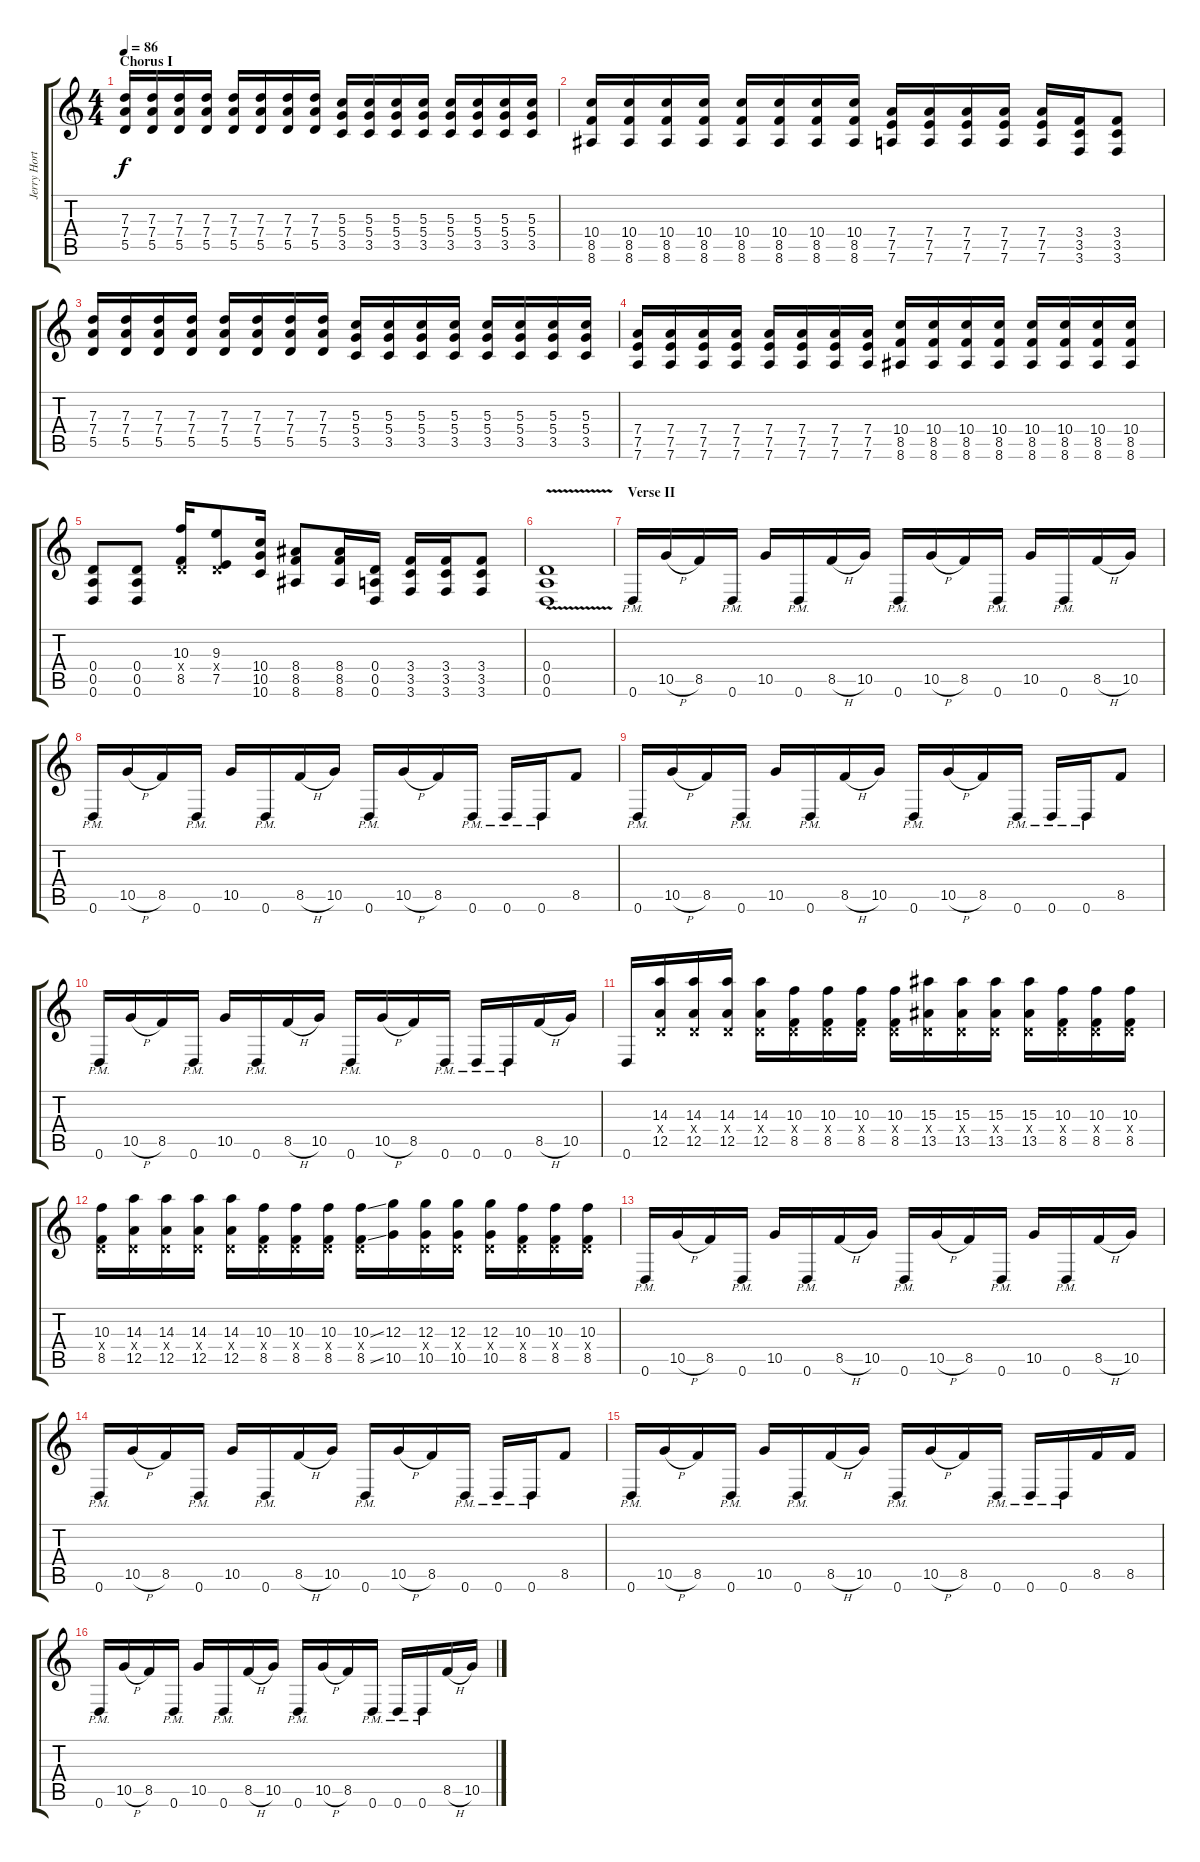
\track ("Jerry Horton - 1st Guitar" "Jerry Hort") {instrument overdrivenguitar}
\staff {score tabs}
\tuning (E4 B3 G3 D3 A2 D2) {hide}
\ts (4 4)
\section ("" "Chorus I")
\tempo 86
\clef g2
\ks c
(7.3 7.4 5.5).16{dy f} (7.3 7.4 5.5).16 (7.3 7.4 5.5).16 (7.3 7.4 5.5).16 (7.3 7.4 5.5).16 (7.3 7.4 5.5).16 (7.3 7.4 5.5).16 (7.3 7.4 5.5).16 (5.3 5.4 3.5).16 (5.3 5.4 3.5).16 (5.3 5.4 3.5).16 (5.3 5.4 3.5).16 (5.3 5.4 3.5).16 (5.3 5.4 3.5).16 (5.3 5.4 3.5).16 (5.3 5.4 3.5).16 |
(10.4 8.5 8.6).16 (10.4 8.5 8.6).16 (10.4 8.5 8.6).16 (10.4 8.5 8.6).16 (10.4 8.5 8.6).16 (10.4 8.5 8.6).16 (10.4 8.5 8.6).16 (10.4 8.5 8.6).16 (7.4 7.5 7.6).16 (7.4 7.5 7.6).16 (7.4 7.5 7.6).16 (7.4 7.5 7.6).16 (7.4 7.5 7.6).16 (3.4 3.5 3.6).16 (3.4 3.5 3.6).8 |
(7.3 7.4 5.5).16 (7.3 7.4 5.5).16 (7.3 7.4 5.5).16 (7.3 7.4 5.5).16 (7.3 7.4 5.5).16 (7.3 7.4 5.5).16 (7.3 7.4 5.5).16 (7.3 7.4 5.5).16 (5.3 5.4 3.5).16 (5.3 5.4 3.5).16 (5.3 5.4 3.5).16 (5.3 5.4 3.5).16 (5.3 5.4 3.5).16 (5.3 5.4 3.5).16 (5.3 5.4 3.5).16 (5.3 5.4 3.5).16 |
(7.4 7.5 7.6).16 (7.4 7.5 7.6).16 (7.4 7.5 7.6).16 (7.4 7.5 7.6).16 (7.4 7.5 7.6).16 (7.4 7.5 7.6).16 (7.4 7.5 7.6).16 (7.4 7.5 7.6).16 (10.4 8.5 8.6).16 (10.4 8.5 8.6).16 (10.4 8.5 8.6).16 (10.4 8.5 8.6).16 (10.4 8.5 8.6).16 (10.4 8.5 8.6).16 (10.4 8.5 8.6).16 (10.4 8.5 8.6).16 |
(0.4 0.5 0.6).8 (0.4 0.5 0.6).8 (10.3 0.4{x} 8.5).16 (9.3 0.4{x} 7.5).8 (10.4 10.5 10.6).16 (8.4 8.5 8.6).8 (8.4 8.5 8.6).16 (0.4 0.5 0.6).16 (3.4 3.5 3.6).16 (3.4 3.5 3.6).16 (3.4 3.5 3.6).8 |
(0.4{v} 0.5{v} 0.6{v}).1 |
\section ("" "Verse II")
0.6{pm}.16 10.5{h}.16 8.5.16 0.6{pm}.16 10.5.16 0.6{pm}.16 8.5{h}.16 10.5.16 0.6{pm}.16 10.5{h}.16 8.5.16 0.6{pm}.16 10.5.16 0.6{pm}.16 8.5{h}.16 10.5.16 |
0.6{pm}.16 10.5{h}.16 8.5.16 0.6{pm}.16 10.5.16 0.6{pm}.16 8.5{h}.16 10.5.16 0.6{pm}.16 10.5{h}.16 8.5.16 0.6{pm}.16 0.6{pm}.16 0.6{pm}.16 8.5.8 |
0.6{pm}.16 10.5{h}.16 8.5.16 0.6{pm}.16 10.5.16 0.6{pm}.16 8.5{h}.16 10.5.16 0.6{pm}.16 10.5{h}.16 8.5.16 0.6{pm}.16 0.6{pm}.16 0.6{pm}.16 8.5.8 |
0.6{pm}.16 10.5{h}.16 8.5.16 0.6{pm}.16 10.5.16 0.6{pm}.16 8.5{h}.16 10.5.16 0.6{pm}.16 10.5{h}.16 8.5.16 0.6{pm}.16 0.6{pm}.16 0.6{pm}.16 8.5{h}.16 10.5.16 |
0.6.16 (14.3 0.4{x} 12.5).16 (14.3 0.4{x} 12.5).16 (14.3 0.4{x} 12.5).16 (14.3 0.4{x} 12.5).16 (10.3 0.4{x} 8.5).16 (10.3 0.4{x} 8.5).16 (10.3 0.4{x} 8.5).16 (10.3 0.4{x} 8.5).16 (15.3 0.4{x} 13.5).16 (15.3 0.4{x} 13.5).16 (15.3 0.4{x} 13.5).16 (15.3 0.4{x} 13.5).16 (10.3 0.4{x} 8.5).16 (10.3 0.4{x} 8.5).16 (10.3 0.4{x} 8.5).16 |
(10.3 0.4{x} 8.5).16 (14.3 0.4{x} 12.5).16 (14.3 0.4{x} 12.5).16 (14.3 0.4{x} 12.5).16 (14.3 0.4{x} 12.5).16 (10.3 0.4{x} 8.5).16 (10.3 0.4{x} 8.5).16 (10.3 0.4{x} 8.5).16 (10.3{ss} 0.4{x} 8.5{ss}).16 (12.3 10.5).16 (12.3 0.4{x} 10.5).16 (12.3 0.4{x} 10.5).16 (12.3 0.4{x} 10.5).16 (10.3 0.4{x} 8.5).16 (10.3 0.4{x} 8.5).16 (10.3 0.4{x} 8.5).16 |
0.6{pm}.16 10.5{h}.16 8.5.16 0.6{pm}.16 10.5.16 0.6{pm}.16 8.5{h}.16 10.5.16 0.6{pm}.16 10.5{h}.16 8.5.16 0.6{pm}.16 10.5.16 0.6{pm}.16 8.5{h}.16 10.5.16 |
0.6{pm}.16 10.5{h}.16 8.5.16 0.6{pm}.16 10.5.16 0.6{pm}.16 8.5{h}.16 10.5.16 0.6{pm}.16 10.5{h}.16 8.5.16 0.6{pm}.16 0.6{pm}.16 0.6{pm}.16 8.5.8 |
0.6{pm}.16 10.5{h}.16 8.5.16 0.6{pm}.16 10.5.16 0.6{pm}.16 8.5{h}.16 10.5.16 0.6{pm}.16 10.5{h}.16 8.5.16 0.6{pm}.16 0.6{pm}.16 0.6{pm}.16 8.5.16 8.5.16 |
0.6{pm}.16 10.5{h}.16 8.5.16 0.6{pm}.16 10.5.16 0.6{pm}.16 8.5{h}.16 10.5.16 0.6{pm}.16 10.5{h}.16 8.5.16 0.6{pm}.16 0.6{pm}.16 0.6{pm}.16 8.5{h}.16 10.5.16
